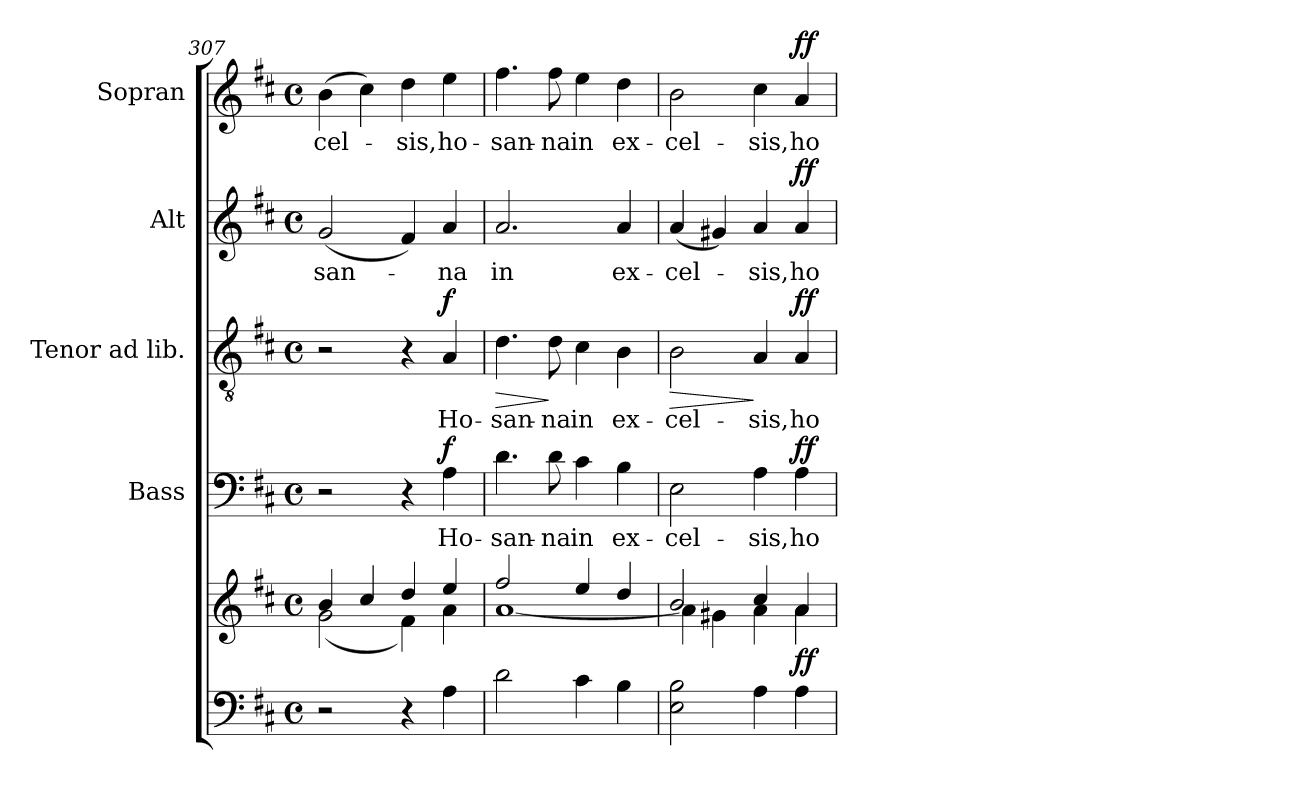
**kern	**kern	**dynam	**kern	**text	**dynam	**kern	**text	**dynam	**kern	**text	**dynam	**kern	**text	**dynam
*part5	*part5	*part5	*part4	*part4	*part4	*part3	*part3	*part3	*part2	*part2	*part2	*part1	*part1	*part1
*staff6	*staff5	*staff5/6	*staff4	*staff4	*staff4	*staff3	*staff3	*staff3	*staff2	*staff2	*staff2	*staff1	*staff1	*staff1
*	*	*	*I"Bass	*	*	*I"Tenor ad lib.	*	*	*I"Alt	*	*	*I"Sopran	*	*
*	*	*	*I'B.	*	*	*I'T.	*	*	*I'A.	*	*	*I'S.	*	*
!!LO:PB:g=z
*clefF4	*clefG2	*	*clefF4	*	*	*clefGv2	*	*	*clefG2	*	*	*clefG2	*	*
*k[f#c#]	*k[f#c#]	*	*k[f#c#]	*	*	*k[f#c#]	*	*	*k[f#c#]	*	*	*k[f#c#]	*	*
*D:	*D:	*	*D:	*	*	*D:	*	*	*D:	*	*	*D:	*	*
*M4/4	*M4/4	*	*M4/4	*	*	*M4/4	*	*	*M4/4	*	*	*M4/4	*	*
*met(c)	*met(c)	*	*met(c)	*	*	*met(c)	*	*	*met(c)	*	*	*met(c)	*	*
=307	=307	=307	=307	=307	=307	=307	=307	=307	=307	=307	=307	=307	=307	=307
*	*^	*	*	*	*	*	*	*	*	*	*	*	*	*
!	!	!	!	!	!	!	!	!	!	!	!LO:LY:b	!	!	!LO:LY:b	!
2r	4b/	(<2g\	.	2r	.	.	2r	.	.	(<2g/	-san-	.	(>4b\	-cel-	.
.	4cc#/	.	.	.	.	.	.	.	.	.	.	.	4cc#\)	.	.
!	!	!	!	!	!	!	!	!	!	!	!	!	!	!LO:LY:b	!
4r	4dd/	4f#\)	.	4r	.	.	4r	.	.	4f#/)	.	.	4dd\	-sis,	.
!	!	!	!	!	!LO:LY:b	!LO:DY:a	!	!LO:LY:b	!LO:DY:a	!	!LO:LY:b	!	!	!LO:LY:b	!
4A\	4ee/	4a\	.	4A\	Ho-	f	4A/	Ho-	f	4a/	-na	.	4ee\	ho-	.
=308	=308	=308	=308	=308	=308	=308	=308	=308	=308	=308	=308	=308	=308	=308	=308
!	!	!	!	!	!LO:LY:b	!	!	!LO:LY:b	!LO:HP:b	!	!LO:LY:b	!	!	!LO:LY:b	!
2d\	2ff#/	[<1a	.	4.d\	-san-	.	4.d\	-san-	>	2.a/	in	.	4.ff#\	-san-	.
!	!	!	!	!	!LO:LY:b	!	!	!LO:LY:b	!	!	!	!	!	!LO:LY:b	!
.	.	.	.	8d\	-na	.	8d\	-na	]	.	.	.	8ff#\	-na	.
!	!	!	!	!	!LO:LY:b	!	!	!LO:LY:b	!	!	!	!	!	!LO:LY:b	!
4c#\	4ee/	.	.	4c#\	in	.	4c#\	in	.	.	.	.	4ee\	in	.
!	!	!	!	!	!LO:LY:b	!	!	!LO:LY:b	!	!	!LO:LY:b	!	!	!LO:LY:b	!
4B\	4dd/	.	.	4B\	ex-	.	4B\	ex-	.	4a/	ex-	.	4dd\	ex-	.
=309	=309	=309	=309	=309	=309	=309	=309	=309	=309	=309	=309	=309	=309	=309	=309
!	!	!	!	!	!LO:LY:b	!	!	!LO:LY:b	!LO:HP:b	!	!LO:LY:b	!	!	!LO:LY:b	!
2E\ 2B\	2b/	4a\]	.	2E\	-cel-	.	2B\	-cel-	>	(<4a/	-cel-	.	2b\	-cel-	.
.	.	4g#X\	.	.	.	.	.	.	.	4g#X/)	.	.	.	.	.
!	!	!	!	!	!LO:LY:b	!	!	!LO:LY:b	!	!	!LO:LY:b	!	!	!LO:LY:b	!
4A\	4cc#/	4a\	.	4A\	-sis,	.	4A/	-sis,	]	4a/	-sis,	.	4cc#\	-sis,	.
!	!	!	!LO:DY:b	!	!LO:LY:b	!LO:DY:a	!	!LO:LY:b	!LO:DY:a	!	!LO:LY:b	!LO:DY:a	!	!LO:LY:b	!LO:DY:a
4A\	4a/	4a\	ff	4A\	ho-	ff	4A/	ho-	ff	4a/	ho-	ff	4a/	ho-	ff
*	*v	*v	*	*	*	*	*	*	*	*	*	*	*	*	*
=	=	=	=	=	=	=	=	=	=	=	=	=	=	=
*-	*-	*-	*-	*-	*-	*-	*-	*-	*-	*-	*-	*-	*-	*-
